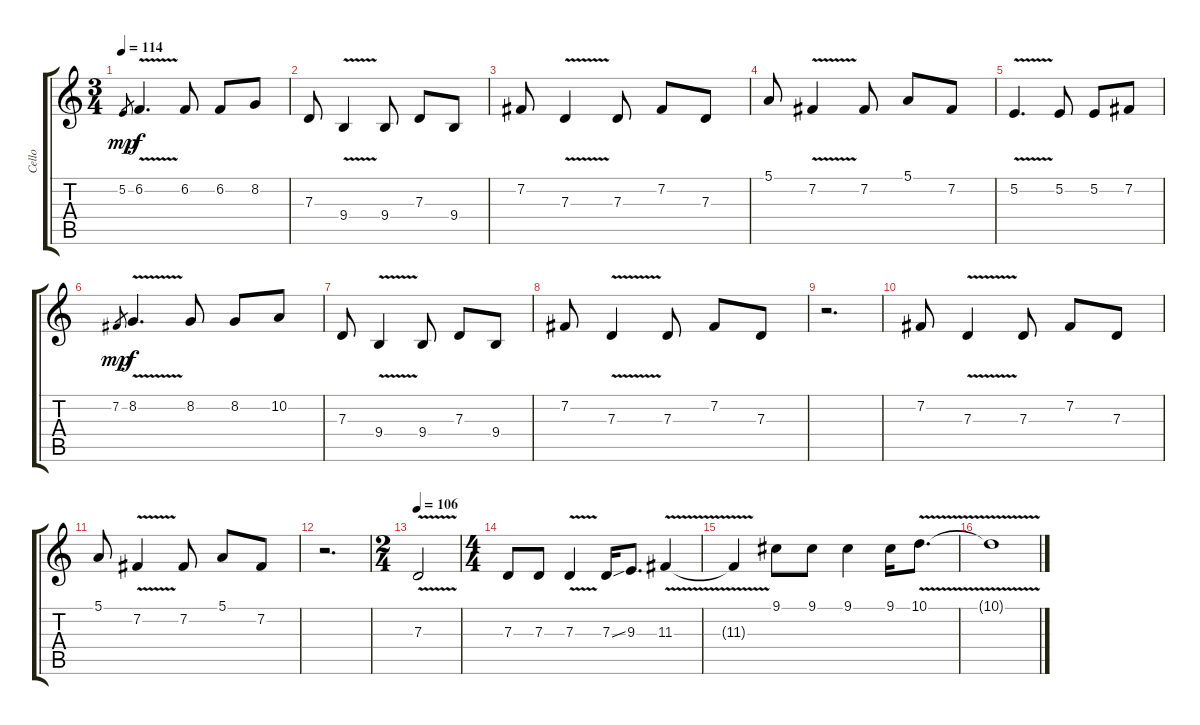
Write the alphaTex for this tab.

\track ("Cello" "Cello") {instrument cello}
\staff {score tabs}
\tuning (E4 B3 G3 D3 A2 E2) {hide}
\ts (3 4)
\tempo 114
\clef g2
\ks c
5.2.8{gr dy mp} 6.2{v}.4{d dy f} 6.2.8 6.2.8 8.2.8 |
7.3.8 9.4{v}.4 9.4.8 7.3.8 9.4.8 |
7.2.8 7.3{v}.4 7.3.8 7.2.8 7.3.8 |
5.1.8 7.2{v}.4 7.2.8 5.1.8 7.2.8 |
5.2{v}.4{d} 5.2.8 5.2.8 7.2.8 |
7.2.8{gr dy mp} 8.2{v}.4{d dy f} 8.2.8 8.2.8 10.2.8 |
7.3.8 9.4{v}.4 9.4.8 7.3.8 9.4.8 |
7.2.8 7.3{v}.4 7.3.8 7.2.8 7.3.8 |
r.2{d} |
7.2.8 7.3{v}.4 7.3.8 7.2.8 7.3.8 |
5.1.8 7.2{v}.4 7.2.8 5.1.8 7.2.8 |
r.2{d} |
\ts (2 4)
\tempo 106
7.3{v}.2 |
\ts (4 4)
7.3.8 7.3.8 7.3{v}.4 7.3{ss}.16 9.3.8{d} 11.3{v}.4 |
11.3{t}.4 9.1.8 9.1.8 9.1.4 9.1.16 10.1{v}.8{d} |
10.1{t}.1
